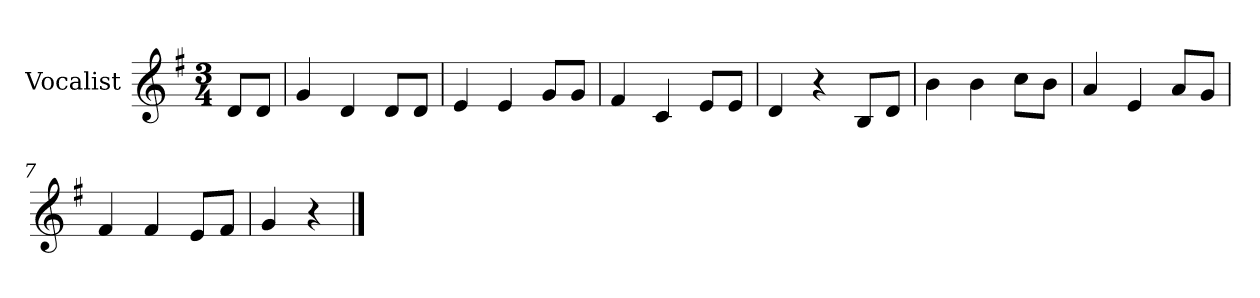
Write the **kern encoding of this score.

**kern
*part1
*staff1
*I"Vocalist
*k[f#]
*G:
*M3/4
=
8dL
8dJ
=1
4g
4d
8dL
8dJ
=2
4e
4e
8gL
8gJ
=3
4f#
4c
8eL
8eJ
=4
4d
4r
8BL
8dJ
=5
4b
4b
8ccL
8bJ
=6
4a
4e
8aL
8gJ
=7
4f#
4f#
8eL
8f#J
=8
4g
4r
==
*-
